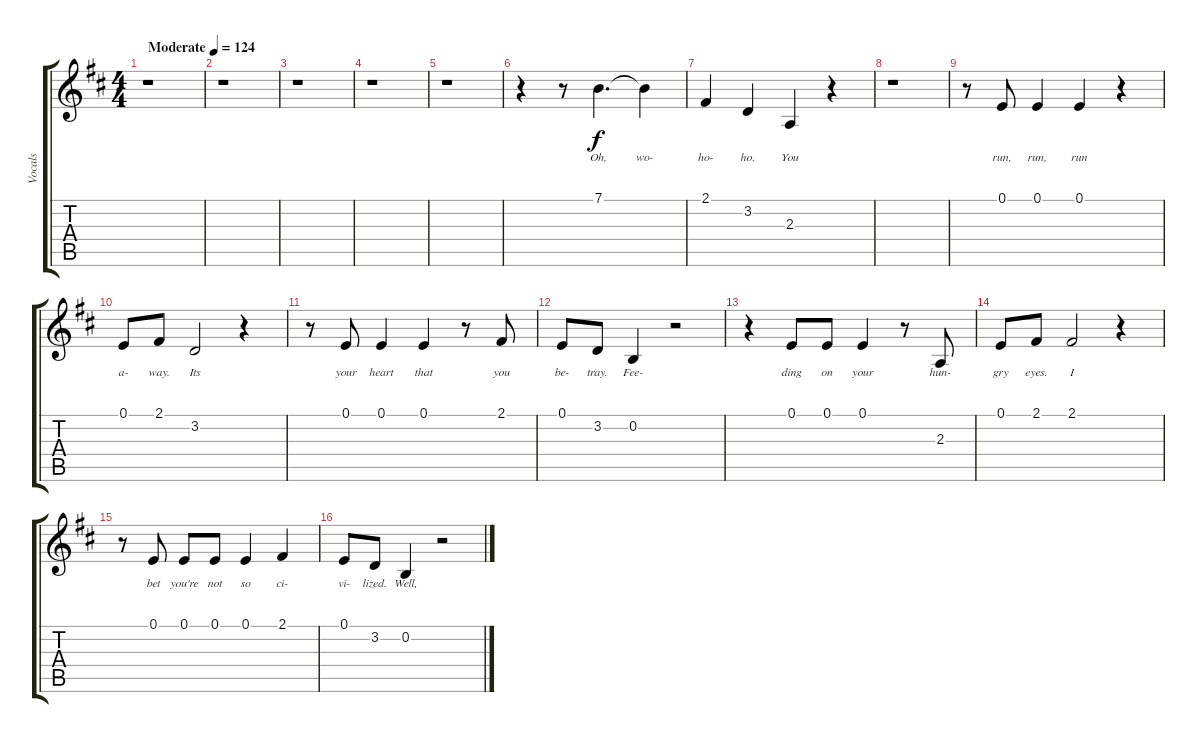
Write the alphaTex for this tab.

\track ("Vocals" "Vocals") {instrument flute}
\staff {score tabs}
\tuning (E4 B3 G3 D3 A2 E2) {hide}
\ts (4 4)
\tempo (124 "Moderate")
\clef g2
\ks d
r.1{dy f instrument flute} |
r.1 |
r.1 |
r.1 |
r.1 |
r.4 r.8 7.1.4{d lyrics (0 "Oh,") lyrics (1 "") lyrics (2 "") lyrics (3 "") lyrics (4 "")} 7.1{t}.4{lyrics (0 "wo-") lyrics (1 "") lyrics (2 "") lyrics (3 "") lyrics (4 "")} |
2.1.4{lyrics (0 "ho-") lyrics (1 "") lyrics (2 "") lyrics (3 "") lyrics (4 "")} 3.2.4{lyrics (0 "ho.") lyrics (1 "") lyrics (2 "") lyrics (3 "") lyrics (4 "")} 2.3.4{lyrics (0 "You") lyrics (1 "") lyrics (2 "") lyrics (3 "") lyrics (4 "")} r.4 |
r.1 |
r.8 0.1.8{lyrics (0 "run,") lyrics (1 "") lyrics (2 "") lyrics (3 "") lyrics (4 "")} 0.1.4{lyrics (0 "run,") lyrics (1 "") lyrics (2 "") lyrics (3 "") lyrics (4 "")} 0.1.4{lyrics (0 "run") lyrics (1 "") lyrics (2 "") lyrics (3 "") lyrics (4 "")} r.4 |
0.1.8{lyrics (0 "a-") lyrics (1 "") lyrics (2 "") lyrics (3 "") lyrics (4 "")} 2.1.8{lyrics (0 "way.") lyrics (1 "") lyrics (2 "") lyrics (3 "") lyrics (4 "")} 3.2.2{lyrics (0 "Its") lyrics (1 "") lyrics (2 "") lyrics (3 "") lyrics (4 "")} r.4 |
r.8 0.1.8{lyrics (0 "your") lyrics (1 "") lyrics (2 "") lyrics (3 "") lyrics (4 "")} 0.1.4{lyrics (0 "heart") lyrics (1 "") lyrics (2 "") lyrics (3 "") lyrics (4 "")} 0.1.4{lyrics (0 "that") lyrics (1 "") lyrics (2 "") lyrics (3 "") lyrics (4 "")} r.8 2.1.8{lyrics (0 "you") lyrics (1 "") lyrics (2 "") lyrics (3 "") lyrics (4 "")} |
0.1.8{lyrics (0 "be-") lyrics (1 "") lyrics (2 "") lyrics (3 "") lyrics (4 "")} 3.2.8{lyrics (0 "tray.") lyrics (1 "") lyrics (2 "") lyrics (3 "") lyrics (4 "")} 0.2.4{lyrics (0 "Fee-") lyrics (1 "") lyrics (2 "") lyrics (3 "") lyrics (4 "")} r.2 |
r.4 0.1.8{lyrics (0 "ding") lyrics (1 "") lyrics (2 "") lyrics (3 "") lyrics (4 "")} 0.1.8{lyrics (0 "on") lyrics (1 "") lyrics (2 "") lyrics (3 "") lyrics (4 "")} 0.1.4{lyrics (0 "your") lyrics (1 "") lyrics (2 "") lyrics (3 "") lyrics (4 "")} r.8 2.3.8{lyrics (0 "hun-") lyrics (1 "") lyrics (2 "") lyrics (3 "") lyrics (4 "")} |
0.1.8{lyrics (0 "gry") lyrics (1 "") lyrics (2 "") lyrics (3 "") lyrics (4 "")} 2.1.8{lyrics (0 "eyes.") lyrics (1 "") lyrics (2 "") lyrics (3 "") lyrics (4 "")} 2.1.2{lyrics (0 "I") lyrics (1 "") lyrics (2 "") lyrics (3 "") lyrics (4 "")} r.4 |
r.8 0.1.8{lyrics (0 "bet") lyrics (1 "") lyrics (2 "") lyrics (3 "") lyrics (4 "")} 0.1.8{lyrics (0 "you're") lyrics (1 "") lyrics (2 "") lyrics (3 "") lyrics (4 "")} 0.1.8{lyrics (0 "not") lyrics (1 "") lyrics (2 "") lyrics (3 "") lyrics (4 "")} 0.1.4{lyrics (0 "so") lyrics (1 "") lyrics (2 "") lyrics (3 "") lyrics (4 "")} 2.1.4{lyrics (0 "ci-") lyrics (1 "") lyrics (2 "") lyrics (3 "") lyrics (4 "")} |
0.1.8{lyrics (0 "vi-") lyrics (1 "") lyrics (2 "") lyrics (3 "") lyrics (4 "")} 3.2.8{lyrics (0 "lized.") lyrics (1 "") lyrics (2 "") lyrics (3 "") lyrics (4 "")} 0.2.4{lyrics (0 "Well,") lyrics (1 "") lyrics (2 "") lyrics (3 "") lyrics (4 "")} r.2
